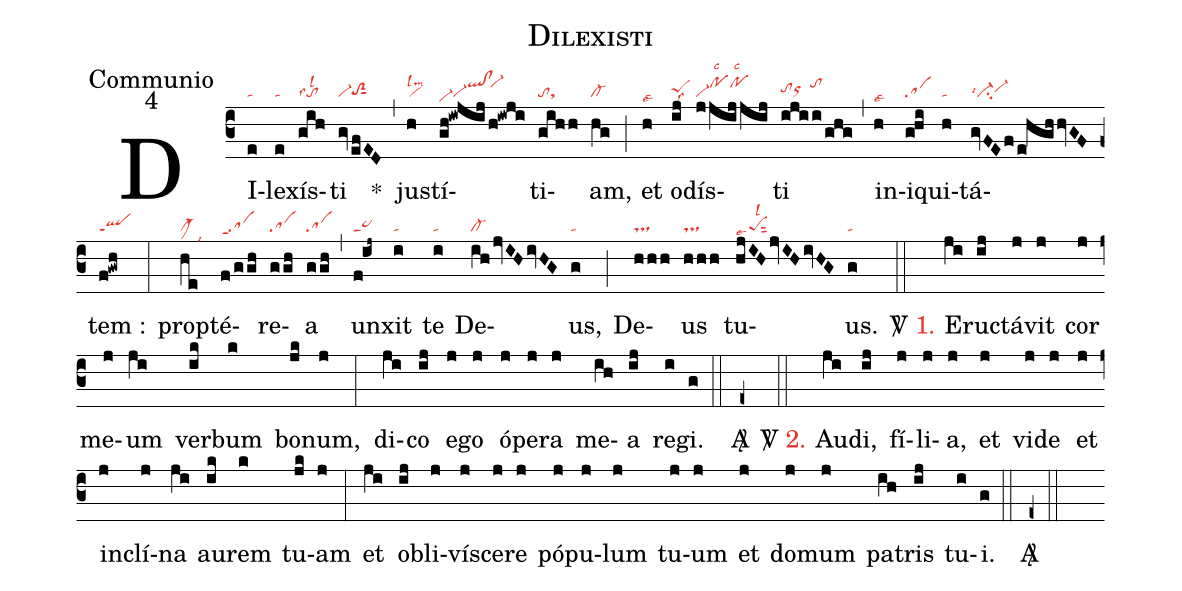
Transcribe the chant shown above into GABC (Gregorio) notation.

nabc-lines:1;
name:Dilexisti;
office-part:Communio;
mode:4;
%%
(c3) DI(e|ta)le(e|ta)xís(gih|tolsl2lss4)ti(gvefED|vi-toS2hgsut1) <sp>*</sp>(,) jus(h|vilslm2)tí(gh!iwjij/h!iwji|vi-hdvi-qlhj!clhj`vi-hj)ti(gihh|tost)am,(hg|cl-) (;) et(h|talse8) o(ij|peShhlss8)dís(jjijjij|vi-pohjlsc2pohjlsc2)ti(ijii/ghg|tohhorhh//tohj) (,) in(h|talse8)i(ghi|sa)qui(h|ta)tá(gvFEf/e!hghhvGF|ci-lsi4vi-hh)tem :(f!gwh|qlppt1) (:) prop(he|clM-lsi9)té(f/ggh|sappt1)re(ggh|sa)a(ggh|sa) (,) un(f!ij~|sc~)xit(i|ta) te(i|ta) De(ihjvIHivHG|cl-)us,(g|ta) (;) De(hhh|ts)us(hhh|ts) tu(hjIHjvIHivHG|peSsut2lsl2lse7)us.(g|ta) (::)

<sp>V/</sp> <c>1.</c> E(ji)ruc(ij)tá(j)vit(j) cor(j) me(j)um(ji) ver(ik)bum(k) bo(jk)num,(j) (:) di(ji)co(ij) e(j)go(j) ó(j)pe(j)ra(j) me(ih)a(ij) re(i)gi.(g) (::) <sp>A/</sp>(e+) (::)
<sp>V/</sp> <c>2.</c> Au(ji)di,(ij) fí(j)li(j)a,(j) et(j) vi(j)de(j) et(j) in(j)clí(j)na(ji) au(ik)rem(k) tu(jk)am(j) (:) et(ji) ob(ij)li(j)ví(j)sce(j)re(j) pó(j)pu(j)lum(j) tu(j)um(j) et(j) do(j)mum(j) pa(ih)tris(ij) tu(i)i.(g) (::) <sp>A/</sp>(e+) (::)
